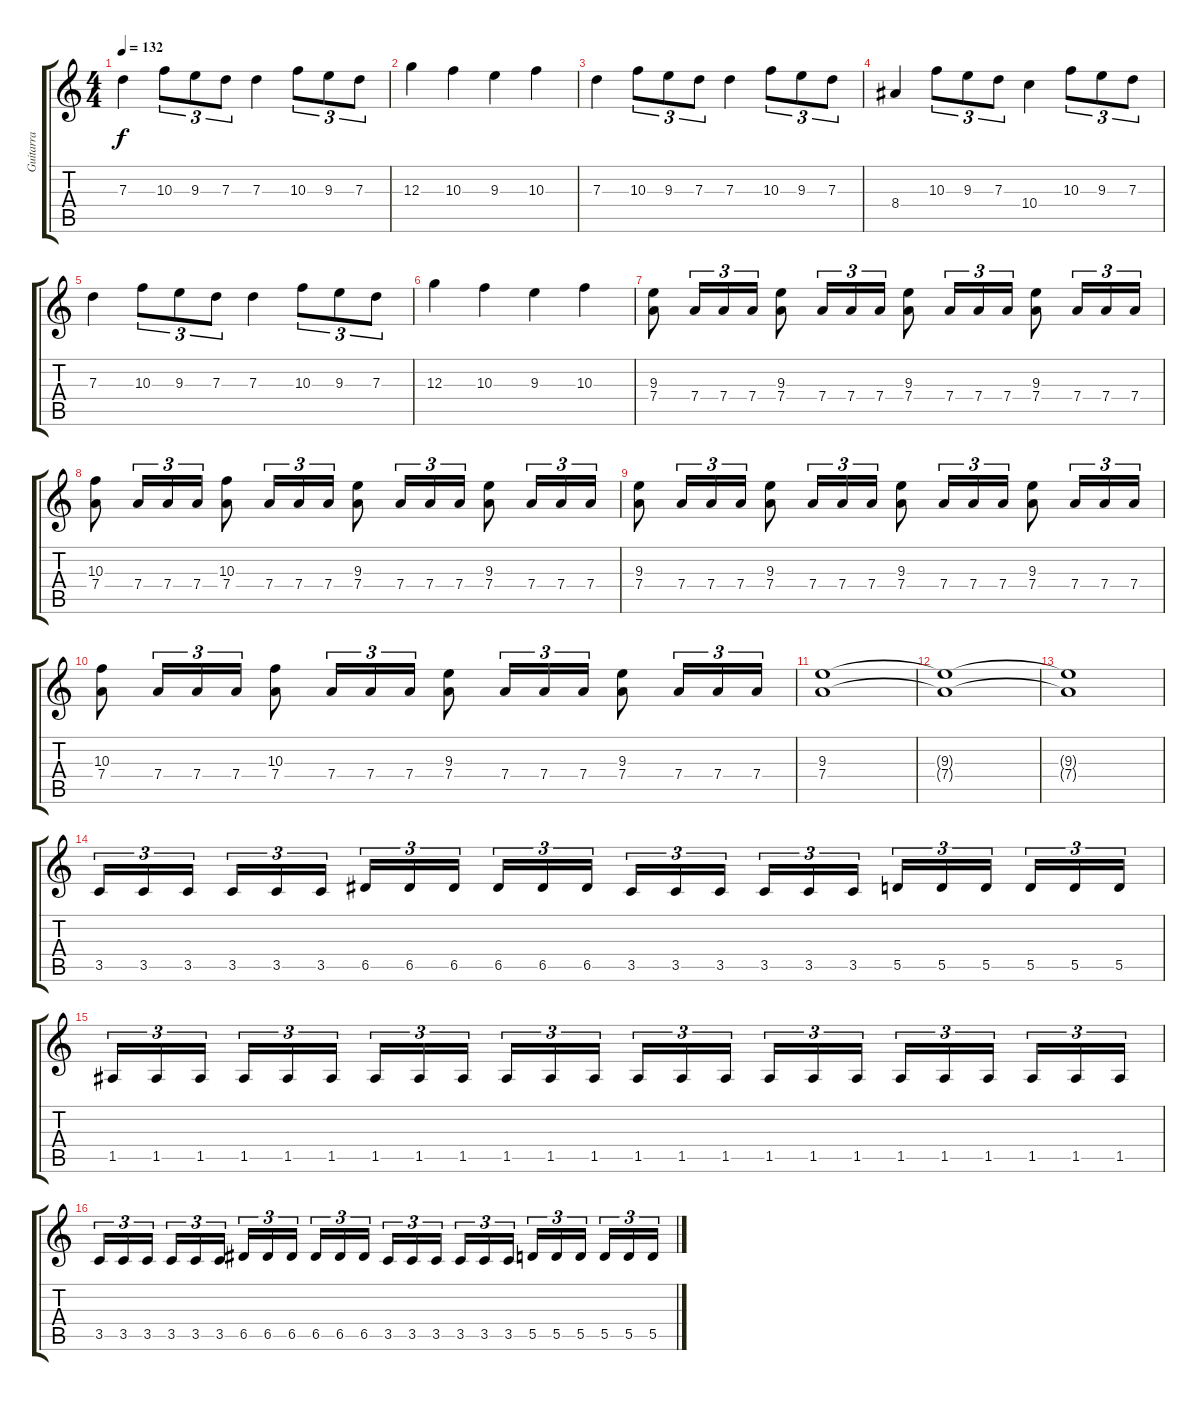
\track ("Guitarra" "Guitarra") {instrument distortionguitar}
\staff {score tabs}
\tuning (E4 B3 G3 D3 A2 E2) {hide}
\ts (4 4)
\tempo 132
\clef g2
\ks c
7.3.4{dy f} 10.3.8{tu (3 2)} 9.3.8{tu (3 2)} 7.3.8{tu (3 2)} 7.3.4 10.3.8{tu (3 2)} 9.3.8{tu (3 2)} 7.3.8{tu (3 2)} |
12.3.4 10.3.4 9.3.4 10.3.4 |
7.3.4 10.3.8{tu (3 2)} 9.3.8{tu (3 2)} 7.3.8{tu (3 2)} 7.3.4 10.3.8{tu (3 2)} 9.3.8{tu (3 2)} 7.3.8{tu (3 2)} |
8.4.4 10.3.8{tu (3 2)} 9.3.8{tu (3 2)} 7.3.8{tu (3 2)} 10.4.4 10.3.8{tu (3 2)} 9.3.8{tu (3 2)} 7.3.8{tu (3 2)} |
7.3.4 10.3.8{tu (3 2)} 9.3.8{tu (3 2)} 7.3.8{tu (3 2)} 7.3.4 10.3.8{tu (3 2)} 9.3.8{tu (3 2)} 7.3.8{tu (3 2)} |
12.3.4 10.3.4 9.3.4 10.3.4 |
(9.3 7.4).8 7.4.16{tu (3 2)} 7.4.16{tu (3 2)} 7.4.16{tu (3 2)} (9.3 7.4).8 7.4.16{tu (3 2)} 7.4.16{tu (3 2)} 7.4.16{tu (3 2)} (9.3 7.4).8 7.4.16{tu (3 2)} 7.4.16{tu (3 2)} 7.4.16{tu (3 2)} (9.3 7.4).8 7.4.16{tu (3 2)} 7.4.16{tu (3 2)} 7.4.16{tu (3 2)} |
(10.3 7.4).8 7.4.16{tu (3 2)} 7.4.16{tu (3 2)} 7.4.16{tu (3 2)} (10.3 7.4).8 7.4.16{tu (3 2)} 7.4.16{tu (3 2)} 7.4.16{tu (3 2)} (9.3 7.4).8 7.4.16{tu (3 2)} 7.4.16{tu (3 2)} 7.4.16{tu (3 2)} (9.3 7.4).8 7.4.16{tu (3 2)} 7.4.16{tu (3 2)} 7.4.16{tu (3 2)} |
(9.3 7.4).8 7.4.16{tu (3 2)} 7.4.16{tu (3 2)} 7.4.16{tu (3 2)} (9.3 7.4).8 7.4.16{tu (3 2)} 7.4.16{tu (3 2)} 7.4.16{tu (3 2)} (9.3 7.4).8 7.4.16{tu (3 2)} 7.4.16{tu (3 2)} 7.4.16{tu (3 2)} (9.3 7.4).8 7.4.16{tu (3 2)} 7.4.16{tu (3 2)} 7.4.16{tu (3 2)} |
(10.3 7.4).8 7.4.16{tu (3 2)} 7.4.16{tu (3 2)} 7.4.16{tu (3 2)} (10.3 7.4).8 7.4.16{tu (3 2)} 7.4.16{tu (3 2)} 7.4.16{tu (3 2)} (9.3 7.4).8 7.4.16{tu (3 2)} 7.4.16{tu (3 2)} 7.4.16{tu (3 2)} (9.3 7.4).8 7.4.16{tu (3 2)} 7.4.16{tu (3 2)} 7.4.16{tu (3 2)} |
(9.3 7.4).1 |
(9.3{t} 7.4{t}).1 |
(9.3{t} 7.4{t}).1 |
3.5.16{tu (3 2)} 3.5.16{tu (3 2)} 3.5.16{tu (3 2)} 3.5.16{tu (3 2)} 3.5.16{tu (3 2)} 3.5.16{tu (3 2)} 6.5.16{tu (3 2)} 6.5.16{tu (3 2)} 6.5.16{tu (3 2)} 6.5.16{tu (3 2)} 6.5.16{tu (3 2)} 6.5.16{tu (3 2)} 3.5.16{tu (3 2)} 3.5.16{tu (3 2)} 3.5.16{tu (3 2)} 3.5.16{tu (3 2)} 3.5.16{tu (3 2)} 3.5.16{tu (3 2)} 5.5.16{tu (3 2)} 5.5.16{tu (3 2)} 5.5.16{tu (3 2)} 5.5.16{tu (3 2)} 5.5.16{tu (3 2)} 5.5.16{tu (3 2)} |
1.5.16{tu (3 2)} 1.5.16{tu (3 2)} 1.5.16{tu (3 2)} 1.5.16{tu (3 2)} 1.5.16{tu (3 2)} 1.5.16{tu (3 2)} 1.5.16{tu (3 2)} 1.5.16{tu (3 2)} 1.5.16{tu (3 2)} 1.5.16{tu (3 2)} 1.5.16{tu (3 2)} 1.5.16{tu (3 2)} 1.5.16{tu (3 2)} 1.5.16{tu (3 2)} 1.5.16{tu (3 2)} 1.5.16{tu (3 2)} 1.5.16{tu (3 2)} 1.5.16{tu (3 2)} 1.5.16{tu (3 2)} 1.5.16{tu (3 2)} 1.5.16{tu (3 2)} 1.5.16{tu (3 2)} 1.5.16{tu (3 2)} 1.5.16{tu (3 2)} |
3.5.16{tu (3 2)} 3.5.16{tu (3 2)} 3.5.16{tu (3 2)} 3.5.16{tu (3 2)} 3.5.16{tu (3 2)} 3.5.16{tu (3 2)} 6.5.16{tu (3 2)} 6.5.16{tu (3 2)} 6.5.16{tu (3 2)} 6.5.16{tu (3 2)} 6.5.16{tu (3 2)} 6.5.16{tu (3 2)} 3.5.16{tu (3 2)} 3.5.16{tu (3 2)} 3.5.16{tu (3 2)} 3.5.16{tu (3 2)} 3.5.16{tu (3 2)} 3.5.16{tu (3 2)} 5.5.16{tu (3 2)} 5.5.16{tu (3 2)} 5.5.16{tu (3 2)} 5.5.16{tu (3 2)} 5.5.16{tu (3 2)} 5.5.16{tu (3 2)}
